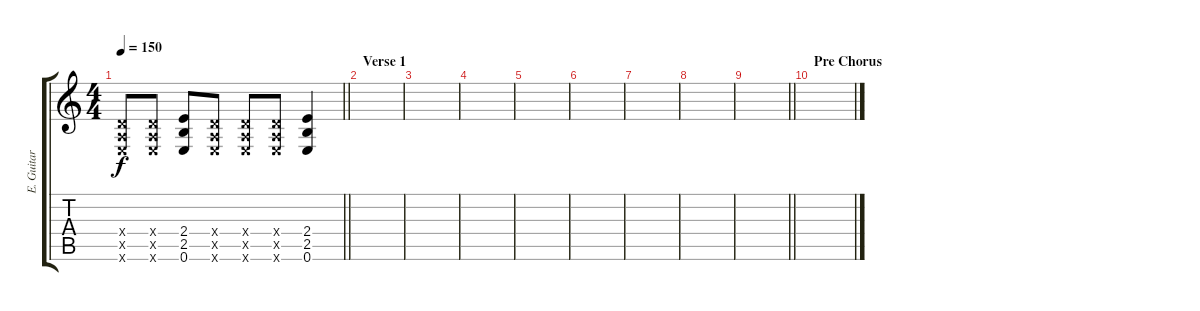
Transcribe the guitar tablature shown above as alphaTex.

\track ("E. Guitar I" "E. Guitar ") {instrument overdrivenguitar}
\staff {score tabs}
\tuning (E4 B3 G3 D3 A2 E2) {hide}
\ts (4 4)
\tempo 150
\clef g2
\barLineRight lightlight
\ks c
(0.4{x} 0.5{x} 0.6{x}).8{dy f} (0.4{x} 0.5{x} 0.6{x}).8 (2.4 2.5 0.6).8 (0.4{x} 0.5{x} 0.6{x}).8 (0.4{x} 0.5{x} 0.6{x}).8 (0.4{x} 0.5{x} 0.6{x}).8 (2.4 2.5 0.6).4 |
\section ("" "Verse 1")
|
|
|
|
|
|
|
\barLineRight lightlight
|
\section ("" "Pre Chorus")
